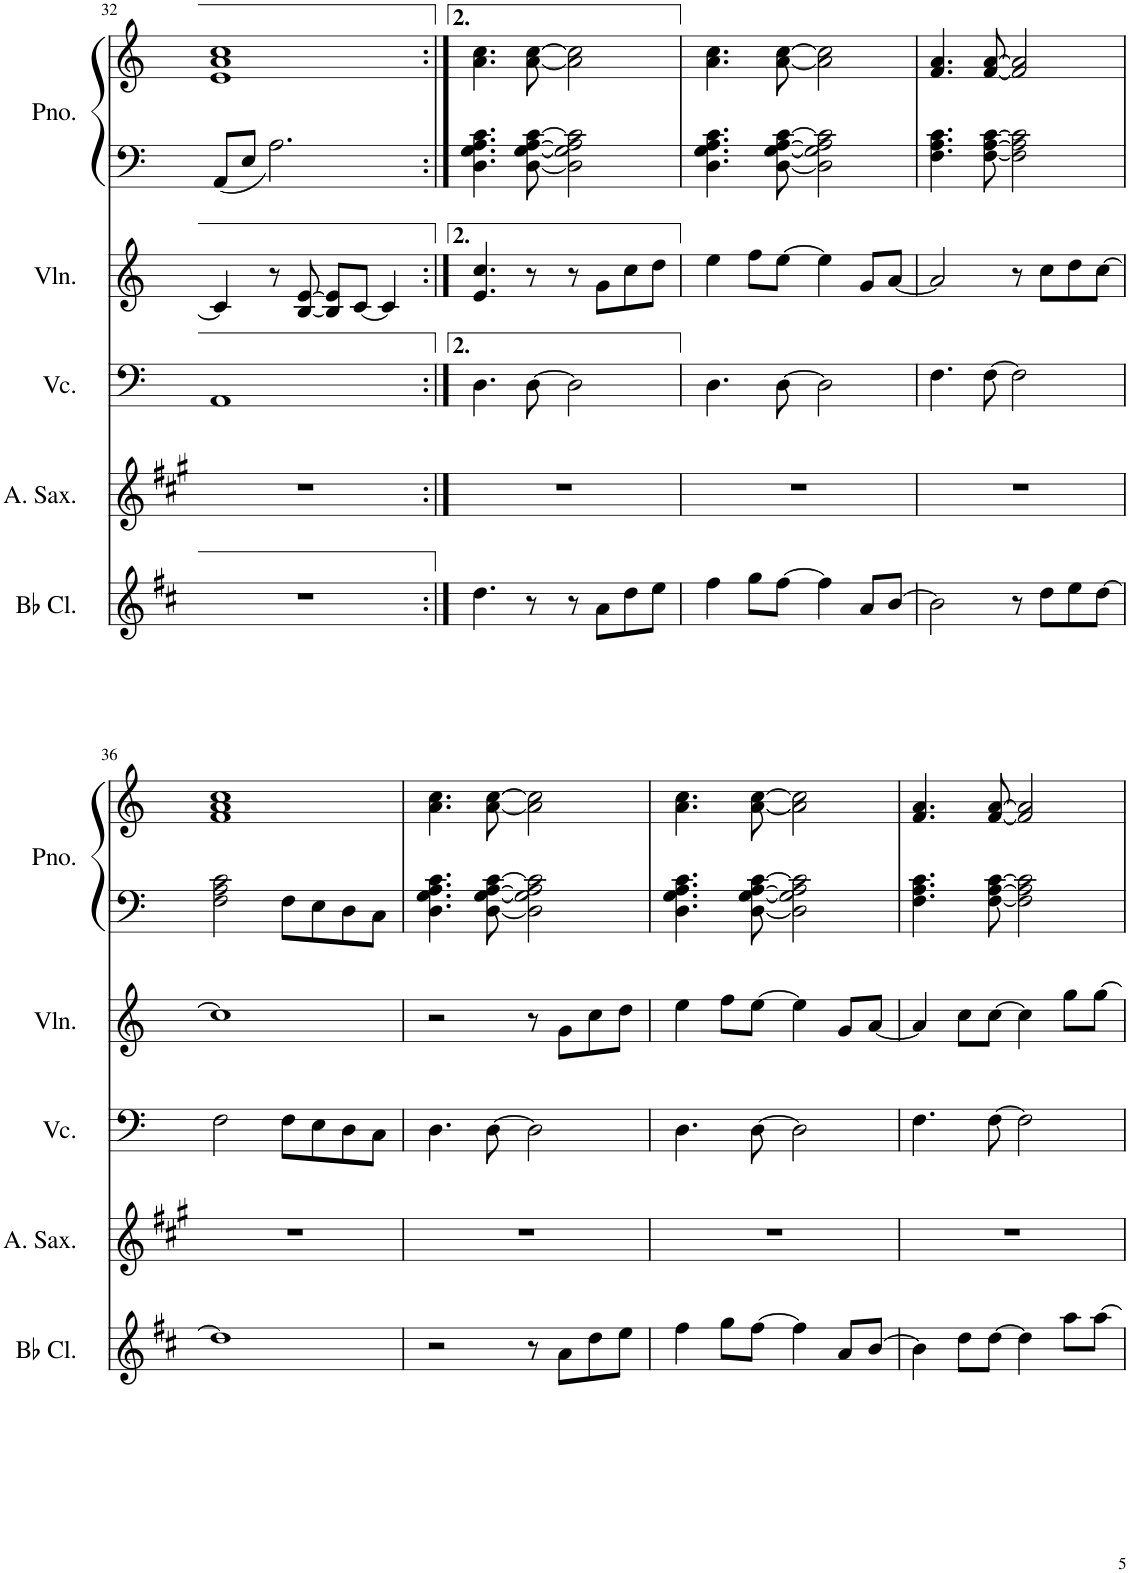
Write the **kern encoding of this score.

**kern	**kern	**kern	**kern	**kern	**kern
*part5	*part4	*part3	*part2	*part1	*part1
*staff6	*staff5	*staff4	*staff3	*staff2	*staff1
*I"Bb Clarinet	*I"Alto Saxophone	*I"Violoncello	*I"Violin	*I"Piano	*
*I'Bb Cl.	*I'A. Sax.	*I'Vc.	*I'Vln.	*I'Pno.	*
!!LO:PB:g=z
*clefG2	*clefG2	*clefF4	*clefG2	*clefF4	*clefG2
*Trd1c2	*Trd5c9	*	*	*	*
*k[f#c#]	*k[f#c#g#]	*k[]	*k[]	*k[]	*k[]
*M4/4	*M4/4	*M4/4	*M4/4	*M4/4	*M4/4
=32	=32	=32	=32	=32	=32
1r	1r	1AA	4c/]	8AA/L	1e 1a 1cc
.	.	.	.	8E/J	.
.	.	.	8r	2.A\	.
.	.	.	[8B/ [8e/	.	.
.	.	.	8B/] 8e/]L	.	.
.	.	.	[8c/J	.	.
.	.	.	4c/]	.	.
=33:|!	=33:|!	=33:|!	=33:|!	=33:|!	=33:|!
4.dd\	1r	4.D\	4.e/ 4.cc/	4.D\ 4.G\ 4.A\ 4.c\	4.a\ 4.cc\
8r	.	[8D\	8r	[8D\ [8G\ [8A\ [8c\	[8a\ [8cc\
8r	.	2D\]	8r	2D\] 2G\] 2A\] 2c\]	2a\] 2cc\]
8a\L	.	.	8g\L	.	.
8dd\	.	.	8cc\	.	.
8ee\J	.	.	8dd\J	.	.
=34	=34	=34	=34	=34	=34
4ff#\	1r	4.D\	4ee\	4.D\ 4.G\ 4.A\ 4.c\	4.a\ 4.cc\
8gg\L	.	.	8ff\L	.	.
[8ff#\J	.	[8D\	[8ee\J	[8D\ [8G\ [8A\ [8c\	[8a\ [8cc\
4ff#\]	.	2D\]	4ee\]	2D\] 2G\] 2A\] 2c\]	2a\] 2cc\]
8a/L	.	.	8g/L	.	.
[8b/J	.	.	[8a/J	.	.
=35	=35	=35	=35	=35	=35
2b\]	1r	4.F\	2a/]	4.F\ 4.A\ 4.c\	4.f/ 4.a/
.	.	[8F\	.	[8F\ [8A\ [8c\	[8f/ [8a/
8r	.	2F\]	8r	2F\] 2A\] 2c\]	2f/] 2a/]
8dd\L	.	.	8cc\L	.	.
8ee\	.	.	8dd\	.	.
[8dd\J	.	.	[8cc\J	.	.
!!LO:LB:g=z
=36	=36	=36	=36	=36	=36
1dd]	1r	2F\	1cc]	2F\ 2A\ 2c\	1f 1a 1cc
.	.	8F\L	.	8F\L	.
.	.	8E\	.	8E\	.
.	.	8D\	.	8D\	.
.	.	8C\J	.	8C\J	.
=37	=37	=37	=37	=37	=37
2r	1r	4.D\	2r	4.D\ 4.G\ 4.A\ 4.c\	4.a\ 4.cc\
.	.	[8D\	.	[8D\ [8G\ [8A\ [8c\	[8a\ [8cc\
8r	.	2D\]	8r	2D\] 2G\] 2A\] 2c\]	2a\] 2cc\]
8a\L	.	.	8g\L	.	.
8dd\	.	.	8cc\	.	.
8ee\J	.	.	8dd\J	.	.
=38	=38	=38	=38	=38	=38
4ff#\	1r	4.D\	4ee\	4.D\ 4.G\ 4.A\ 4.c\	4.a\ 4.cc\
8gg\L	.	.	8ff\L	.	.
[8ff#\J	.	[8D\	[8ee\J	[8D\ [8G\ [8A\ [8c\	[8a\ [8cc\
4ff#\]	.	2D\]	4ee\]	2D\] 2G\] 2A\] 2c\]	2a\] 2cc\]
8a/L	.	.	8g/L	.	.
[8b/J	.	.	[8a/J	.	.
=39	=39	=39	=39	=39	=39
4b\]	1r	4.F\	4a/]	4.F\ 4.A\ 4.c\	4.f/ 4.a/
8dd\L	.	.	8cc\L	.	.
[8dd\J	.	[8F\	[8cc\J	[8F\ [8A\ [8c\	[8f/ [8a/
4dd\]	.	2F\]	4cc\]	2F\] 2A\] 2c\]	2f/] 2a/]
8aa\L	.	.	8gg\L	.	.
[8aa\J	.	.	[8gg\J	.	.
=	=	=	=	=	=
*-	*-	*-	*-	*-	*-
